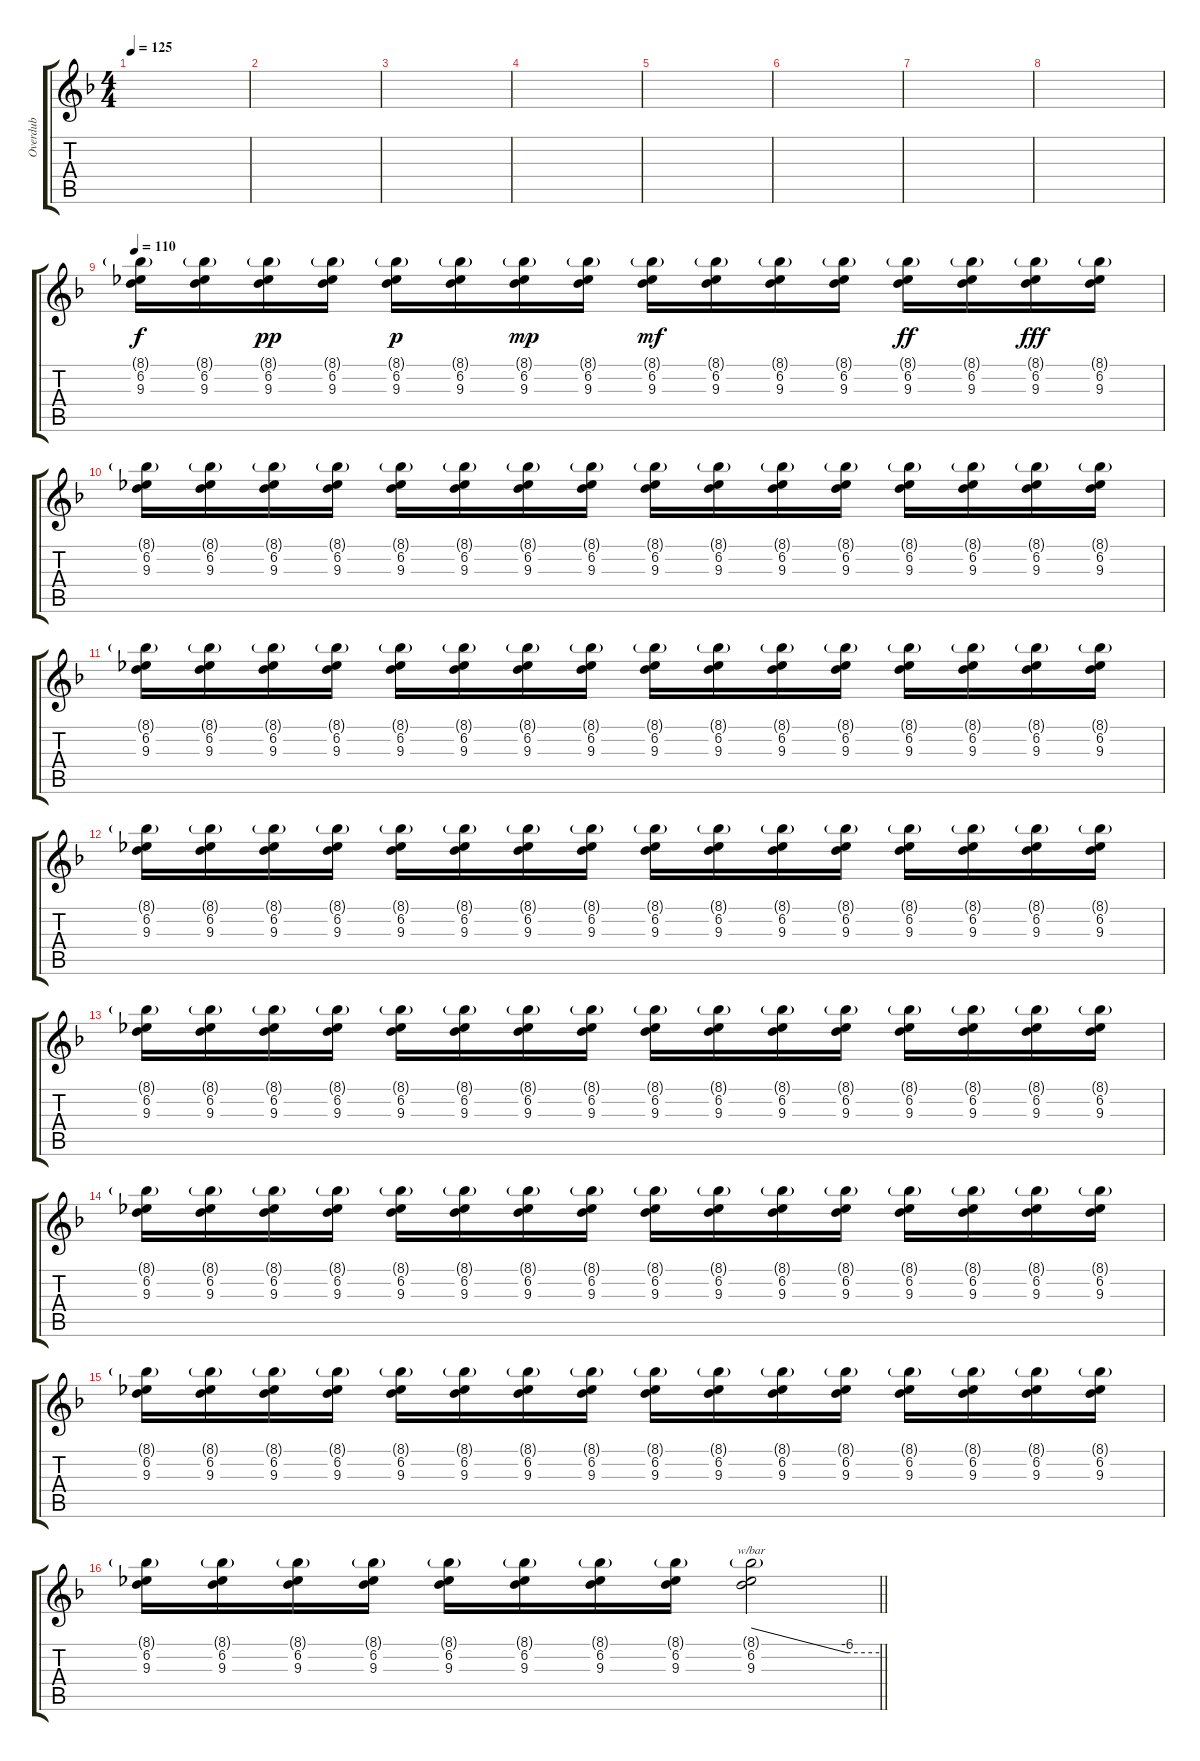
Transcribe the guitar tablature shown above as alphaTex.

\track ("Overdub" "Overdub") {instrument distortionguitar}
\staff {score tabs}
\tuning (D4 A3 F3 C3 G2 C2) {hide}
\ts (4 4)
\tempo 125
\clef g2
\ks f
|
|
|
|
|
|
|
|
\tempo 110
(8.1{g} 6.2 9.3).16 (8.1{g} 6.2 9.3).16 (8.1{g} 6.2 9.3).16{dy pp} (8.1{g} 6.2 9.3).16 (8.1{g} 6.2 9.3).16{dy p} (8.1{g} 6.2 9.3).16 (8.1{g} 6.2 9.3).16{dy mp} (8.1{g} 6.2 9.3).16 (8.1{g} 6.2 9.3).16{dy mf} (8.1{g} 6.2 9.3).16 (8.1{g} 6.2 9.3).16 (8.1{g} 6.2 9.3).16 (8.1{g} 6.2 9.3).16{dy ff} (8.1{g} 6.2 9.3).16 (8.1{g} 6.2 9.3).16{dy fff} (8.1{g} 6.2 9.3).16 |
(8.1{g} 6.2 9.3).16 (8.1{g} 6.2 9.3).16 (8.1{g} 6.2 9.3).16 (8.1{g} 6.2 9.3).16 (8.1{g} 6.2 9.3).16 (8.1{g} 6.2 9.3).16 (8.1{g} 6.2 9.3).16 (8.1{g} 6.2 9.3).16 (8.1{g} 6.2 9.3).16 (8.1{g} 6.2 9.3).16 (8.1{g} 6.2 9.3).16 (8.1{g} 6.2 9.3).16 (8.1{g} 6.2 9.3).16 (8.1{g} 6.2 9.3).16 (8.1{g} 6.2 9.3).16 (8.1{g} 6.2 9.3).16 |
(8.1{g} 6.2 9.3).16 (8.1{g} 6.2 9.3).16 (8.1{g} 6.2 9.3).16 (8.1{g} 6.2 9.3).16 (8.1{g} 6.2 9.3).16 (8.1{g} 6.2 9.3).16 (8.1{g} 6.2 9.3).16 (8.1{g} 6.2 9.3).16 (8.1{g} 6.2 9.3).16 (8.1{g} 6.2 9.3).16 (8.1{g} 6.2 9.3).16 (8.1{g} 6.2 9.3).16 (8.1{g} 6.2 9.3).16 (8.1{g} 6.2 9.3).16 (8.1{g} 6.2 9.3).16 (8.1{g} 6.2 9.3).16 |
(8.1{g} 6.2 9.3).16 (8.1{g} 6.2 9.3).16 (8.1{g} 6.2 9.3).16 (8.1{g} 6.2 9.3).16 (8.1{g} 6.2 9.3).16 (8.1{g} 6.2 9.3).16 (8.1{g} 6.2 9.3).16 (8.1{g} 6.2 9.3).16 (8.1{g} 6.2 9.3).16 (8.1{g} 6.2 9.3).16 (8.1{g} 6.2 9.3).16 (8.1{g} 6.2 9.3).16 (8.1{g} 6.2 9.3).16 (8.1{g} 6.2 9.3).16 (8.1{g} 6.2 9.3).16 (8.1{g} 6.2 9.3).16 |
(8.1{g} 6.2 9.3).16 (8.1{g} 6.2 9.3).16 (8.1{g} 6.2 9.3).16 (8.1{g} 6.2 9.3).16 (8.1{g} 6.2 9.3).16 (8.1{g} 6.2 9.3).16 (8.1{g} 6.2 9.3).16 (8.1{g} 6.2 9.3).16 (8.1{g} 6.2 9.3).16 (8.1{g} 6.2 9.3).16 (8.1{g} 6.2 9.3).16 (8.1{g} 6.2 9.3).16 (8.1{g} 6.2 9.3).16 (8.1{g} 6.2 9.3).16 (8.1{g} 6.2 9.3).16 (8.1{g} 6.2 9.3).16 |
(8.1{g} 6.2 9.3).16 (8.1{g} 6.2 9.3).16 (8.1{g} 6.2 9.3).16 (8.1{g} 6.2 9.3).16 (8.1{g} 6.2 9.3).16 (8.1{g} 6.2 9.3).16 (8.1{g} 6.2 9.3).16 (8.1{g} 6.2 9.3).16 (8.1{g} 6.2 9.3).16 (8.1{g} 6.2 9.3).16 (8.1{g} 6.2 9.3).16 (8.1{g} 6.2 9.3).16 (8.1{g} 6.2 9.3).16 (8.1{g} 6.2 9.3).16 (8.1{g} 6.2 9.3).16 (8.1{g} 6.2 9.3).16 |
(8.1{g} 6.2 9.3).16 (8.1{g} 6.2 9.3).16 (8.1{g} 6.2 9.3).16 (8.1{g} 6.2 9.3).16 (8.1{g} 6.2 9.3).16 (8.1{g} 6.2 9.3).16 (8.1{g} 6.2 9.3).16 (8.1{g} 6.2 9.3).16 (8.1{g} 6.2 9.3).16 (8.1{g} 6.2 9.3).16 (8.1{g} 6.2 9.3).16 (8.1{g} 6.2 9.3).16 (8.1{g} 6.2 9.3).16 (8.1{g} 6.2 9.3).16 (8.1{g} 6.2 9.3).16 (8.1{g} 6.2 9.3).16 |
\barLineRight lightlight
(8.1{g} 6.2 9.3).16 (8.1{g} 6.2 9.3).16 (8.1{g} 6.2 9.3).16 (8.1{g} 6.2 9.3).16 (8.1{g} 6.2 9.3).16 (8.1{g} 6.2 9.3).16 (8.1{g} 6.2 9.3).16 (8.1{g} 6.2 9.3).16 (8.1{g} 6.2 9.3).2{tbe (custom default 0 0 45 -24 60 -24)}
